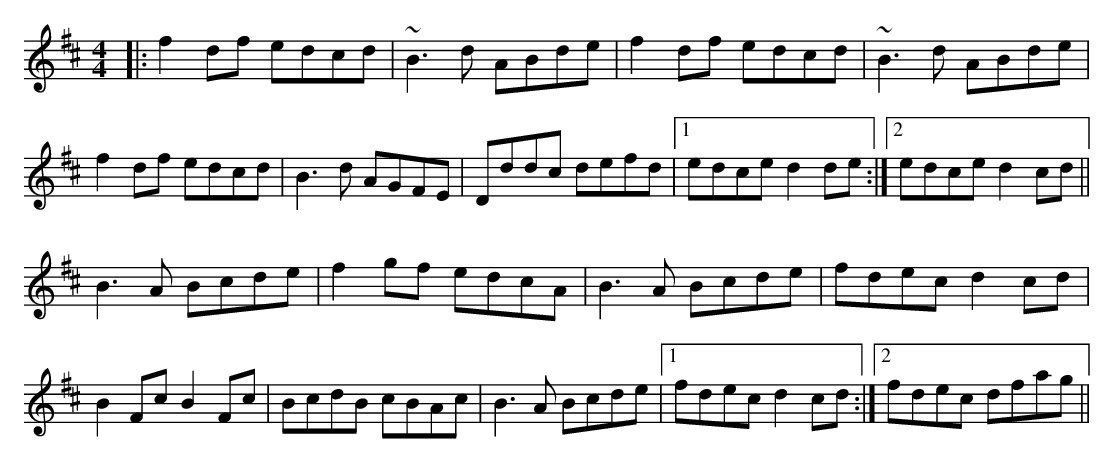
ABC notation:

X:1
M:4/4
K:D
|:f2df edcd|~B3d ABde|f2df edcd|~B3d ABde|
f2df edcd|B3d AGFE|Dddc defd|1 edce d2de:|2 edce d2cd||
B3A Bcde|f2gf edcA|B3A Bcde|fdec d2cd|
B2Fc B2Fc|BcdB cBAc|B3A Bcde|1 fdec d2cd:|2 fdec dfag||
